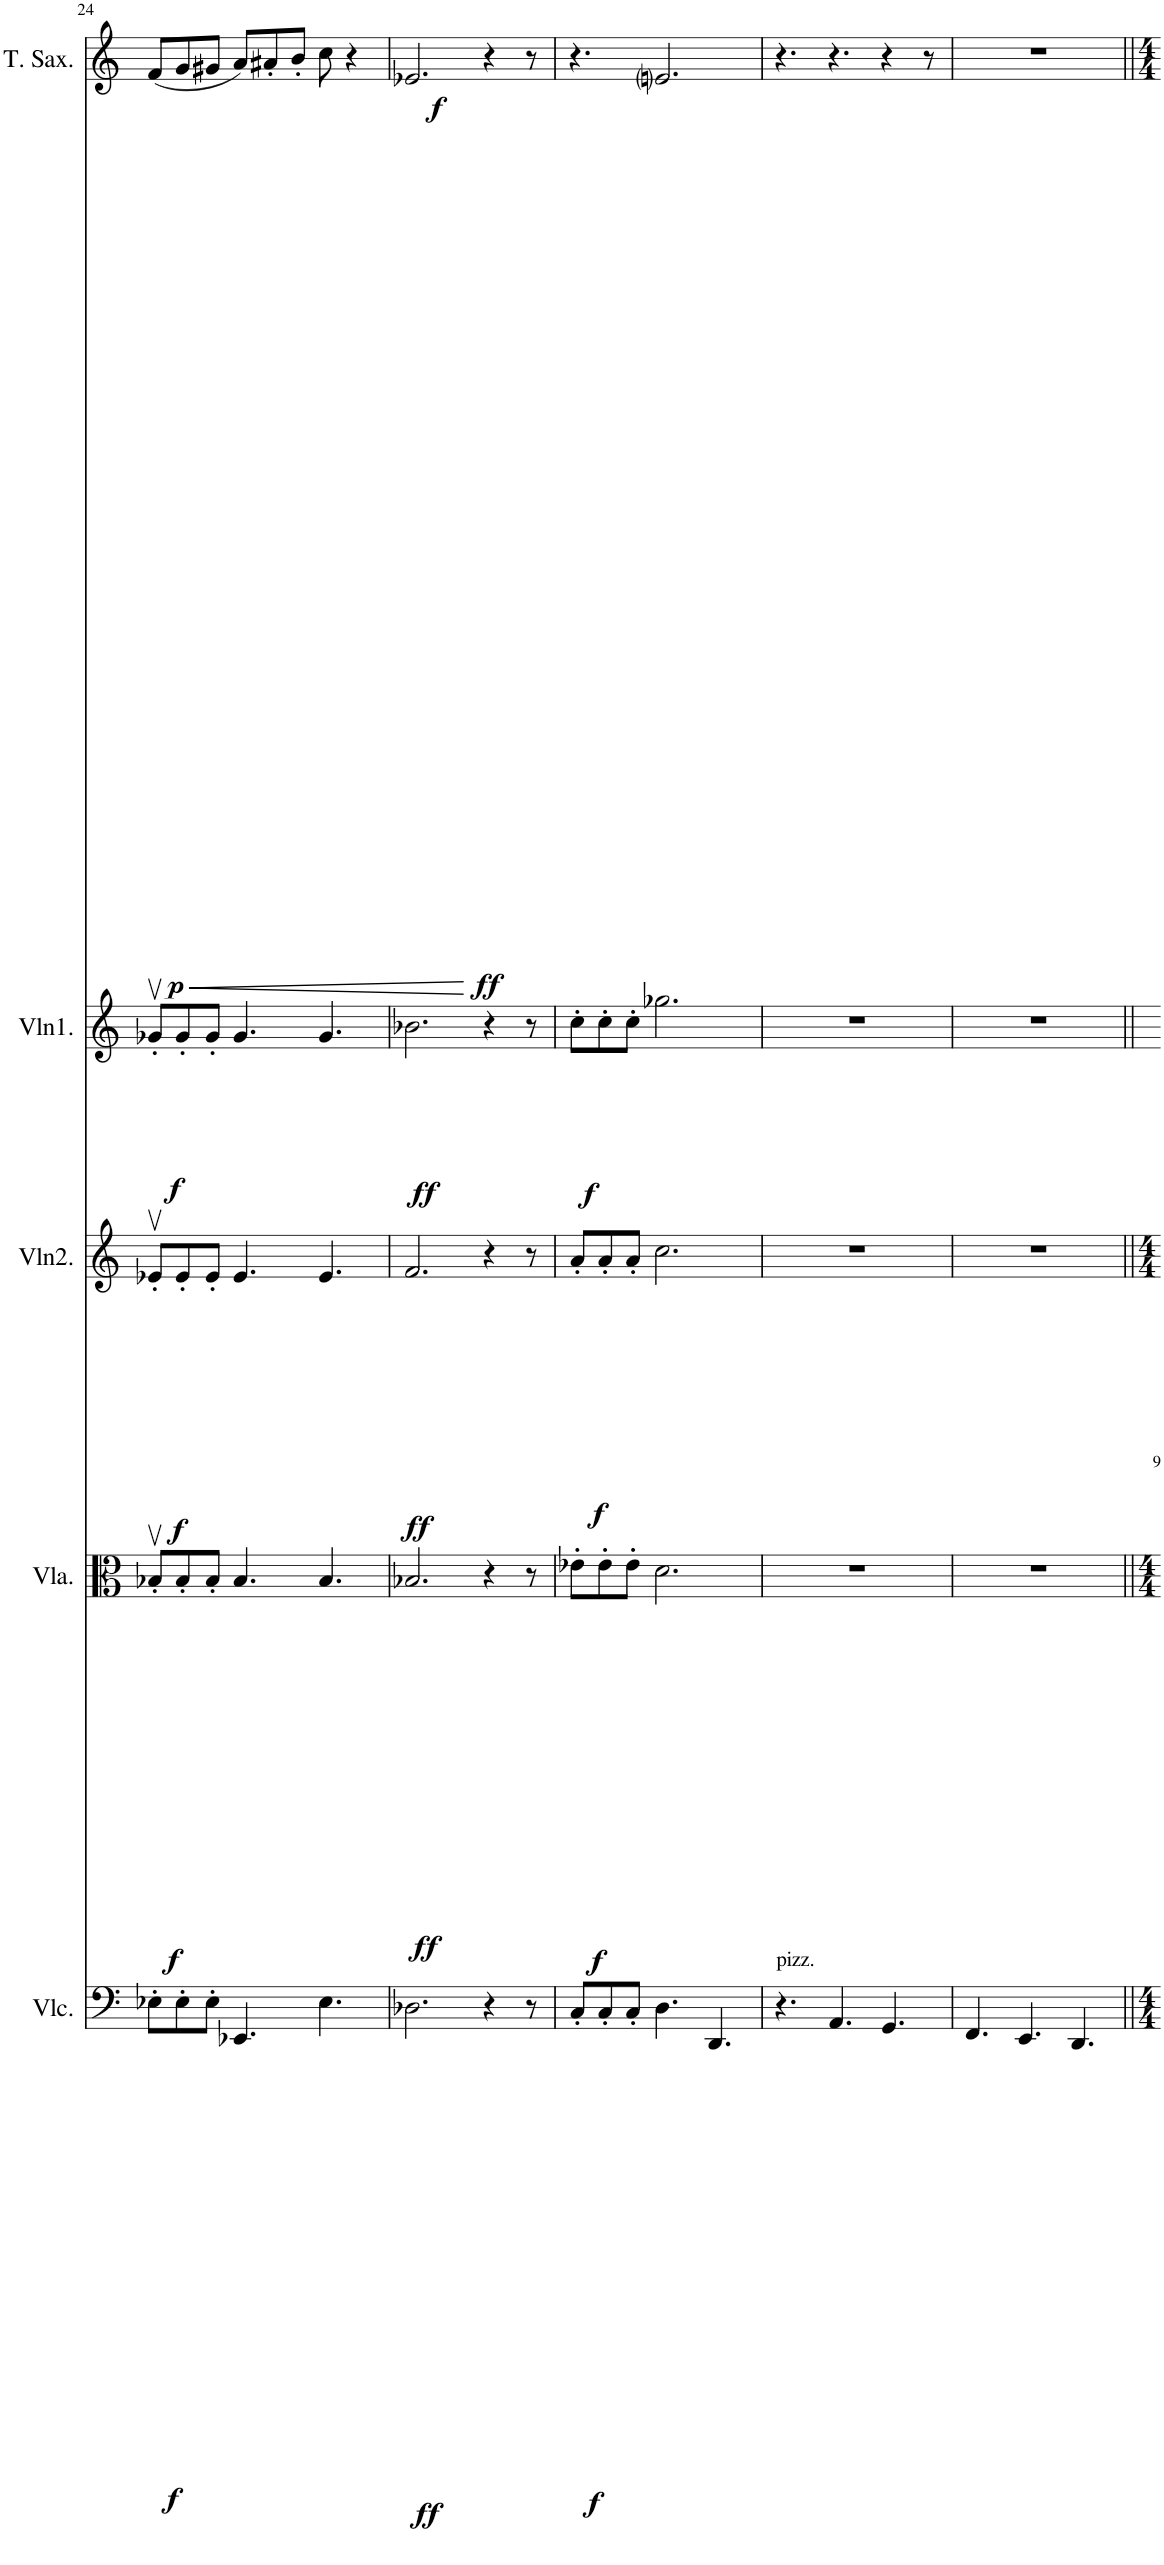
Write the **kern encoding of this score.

**kern	**dynam	**kern	**dynam	**kern	**dynam	**kern	**dynam	**kern	**dynam
*part5	*part5	*part4	*part4	*part3	*part3	*part2	*part2	*part1	*part1
*staff5	*staff5	*staff4	*staff4	*staff3	*staff3	*staff2	*staff2	*staff1	*staff1
*I"Cello	*	*I"Viola	*	*I"Violin2	*	*I"Violin1	*	*I"Tenor Sax	*
*	*	*I'Vla.	*	*I'Vln2.	*	*I'Vln1.	*	*I'T. Sax.	*
!!LO:PB:g=z
*clefF4	*	*clefC3	*	*clefG2	*	*clefG2	*	*clefG2	*
*	*	*	*	*	*	*	*	*Trd8c14	*
*k[]	*	*k[]	*	*k[]	*	*k[]	*	*k[]	*
*M9/8	*	*M9/8	*	*M9/8	*	*	*	*M9/8	*
=24	=24	=24	=24	=24	=24	=24	=24	=24	=24
!	!LO:DY:b	!	!LO:DY:b	!	!LO:DY:b	!	!LO:DY:b	!	!LO:HP:b
!	!	!	!	!	!	!	!	!	!LO:DY:n=1:b
8E-X'\L	f	8B-Xv'/L	f	8e-Xv'/L	f	8g-Xv'/L	f	(8f/L	< p
8E-'\	.	8B-'/	.	8e-'/	.	8g-'/	.	8g/	.
8E-'\J	.	8B-'/J	.	8e-'/J	.	8g-'/J	.	8g#X/J	.
4.EE-X/	.	4.B-/	.	4.e-/	.	4.g-/	.	8a/L)	.
.	.	.	.	.	.	.	.	8a#X'/	.
.	.	.	.	.	.	.	.	8b'/J	.
!	!	!	!	!	!	!	!	!	!LO:DY:n=2:b
4.E-\	.	4.B-/	.	4.e-/	.	[4g-/	.	8cc\	[ ff
.	.	.	.	.	.	.	.	4r	.
.	.	.	.	.	.	8ryy	.	.	.
=25	=25	=25	=25	=25	=25	=25	=25	=25	=25
!	!LO:DY:b	!	!LO:DY:b	!	!LO:DY:b	!	!LO:DY:b	!	!LO:DY:b
2.D-X\	ff	2.B-X/	ff	2.f/	ff	2.b-X\	ff	2.e-X/	f
4r	.	4r	.	4r	.	8g-/]	.	4r	.
.	.	.	.	.	.	4r	.	.	.
8r	.	8r	.	8r	.	.	.	8r	.
8ryy	.	8ryy	.	8ryy	.	8r	.	8ryy	.
=26	=26	=26	=26	=26	=26	=26	=26	=26	=26
!	!LO:DY:b	!	!LO:DY:b	!	!LO:DY:b	!	!LO:DY:b	!	!
8C'/L	f	8e-X'\L	f	8a'/L	f	8cc'\L	f	4.r	.
8C'/	.	8e-'\	.	8a'/	.	8cc'\	.	.	.
8C'/J	.	8e-'\J	.	8a'/J	.	8cc'\J	.	.	.
4.D\	.	2.d\	.	2.cc\	.	[8%5gg-X\	.	2.eni/	.
4.DD/	.	.	.	.	.	.	.	.	.
.	.	.	.	.	.	8ryy	.	.	.
=27	=27	=27	=27	=27	=27	=27	=27	=27	=27
!LO:TX:a:t=pizz.	!	!	!	!	!	!	!	!	!
4.r	.	8%9r	.	8%9r	.	1r	.	4.r	.
!	!LO:HP:b	!	!	!	!	!	!	!	!
!	!LO:DY:n=1:b	!	!	!	!	!	!	!	!
4.AA/	> mf	.	.	.	.	.	.	4.r	.
4.GG/	.	.	.	.	.	.	.	4r	.
.	.	.	.	.	.	8gg-\]	.	8r	.
=28	=28	=28	=28	=28	=28	=28	=28	=28	=28
4.FF/	.	8%9r	.	8%9r	.	1r	.	8%9r	.
4.EE/	.	.	.	.	.	.	.	.	.
4.DD/	.	.	.	.	.	.	.	.	.
.	.	.	.	.	.	8ryy	.	.	.
.	]	.	.	.	.	.	.	.	.
=||	=||	=||	=||	=||	=||	=||	=||	=||	=||
*-	*-	*-	*-	*-	*-	*-	*-	*-	*-
